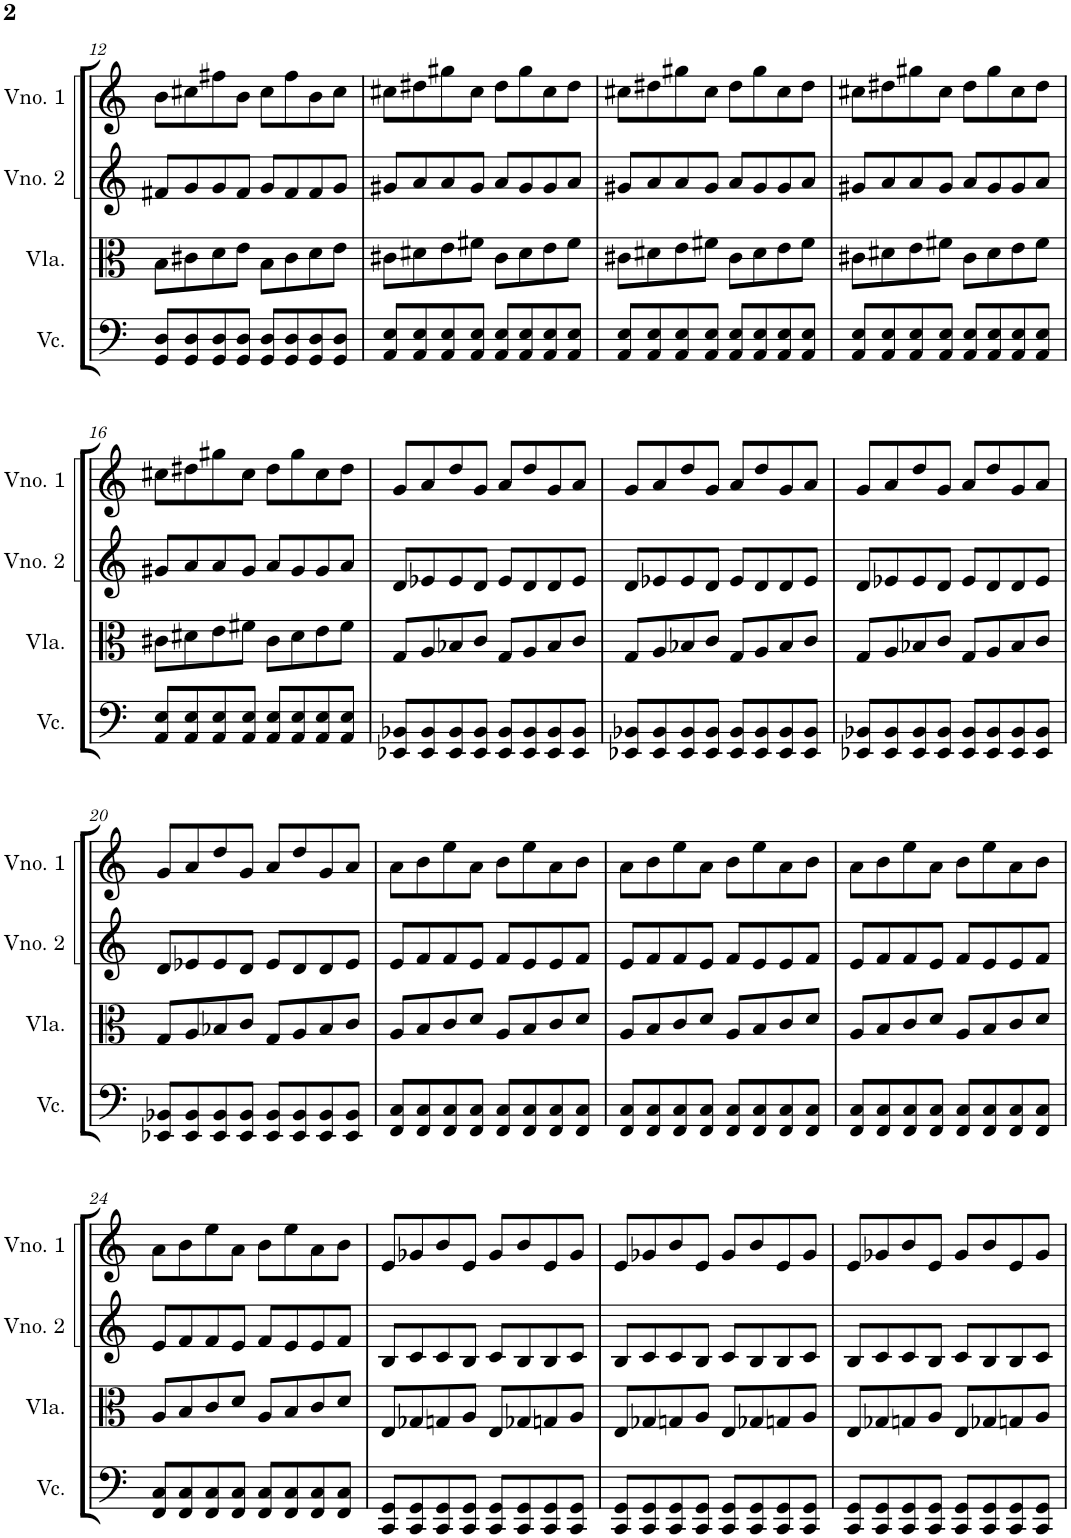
**kern	**kern	**kern	**kern
*part4	*part3	*part2	*part1
*staff4	*staff3	*staff2	*staff1
*I"Violoncelo	*I"Viola	*I"Violino 2	*I"Violino 1
*I'Vc.	*I'Vla.	*I'Vno. 2	*I'Vno. 1
!!LO:PB:g=z
*clefF4	*clefC3	*clefG2	*clefG2
*k[]	*k[]	*k[]	*k[]
*M4/4	*M4/4	*M4/4	*M4/4
=12	=12	=12	=12
8GG/ 8D/L	8B\L	8f#X/L	8b\L
8GG/ 8D/	8c#X\	8g/	8cc#X\
8GG/ 8D/	8d\	8g/	8ff#X\
8GG/ 8D/J	8e\J	8f#/J	8b\J
8GG/ 8D/L	8B\L	8g/L	8cc#\L
8GG/ 8D/	8c#\	8f#/	8ff#\
8GG/ 8D/	8d\	8f#/	8b\
8GG/ 8D/J	8e\J	8g/J	8cc#\J
=13	=13	=13	=13
8AA/ 8E/L	8c#X\L	8g#X/L	8cc#X\L
8AA/ 8E/	8d#X\	8a/	8dd#X\
8AA/ 8E/	8e\	8a/	8gg#X\
8AA/ 8E/J	8f#X\J	8g#/J	8cc#\J
8AA/ 8E/L	8c#\L	8a/L	8dd#\L
8AA/ 8E/	8d#\	8g#/	8gg#\
8AA/ 8E/	8e\	8g#/	8cc#\
8AA/ 8E/J	8f#\J	8a/J	8dd#\J
=14	=14	=14	=14
8AA/ 8E/L	8c#X\L	8g#X/L	8cc#X\L
8AA/ 8E/	8d#X\	8a/	8dd#X\
8AA/ 8E/	8e\	8a/	8gg#X\
8AA/ 8E/J	8f#X\J	8g#/J	8cc#\J
8AA/ 8E/L	8c#\L	8a/L	8dd#\L
8AA/ 8E/	8d#\	8g#/	8gg#\
8AA/ 8E/	8e\	8g#/	8cc#\
8AA/ 8E/J	8f#\J	8a/J	8dd#\J
=15	=15	=15	=15
8AA/ 8E/L	8c#X\L	8g#X/L	8cc#X\L
8AA/ 8E/	8d#X\	8a/	8dd#X\
8AA/ 8E/	8e\	8a/	8gg#X\
8AA/ 8E/J	8f#X\J	8g#/J	8cc#\J
8AA/ 8E/L	8c#\L	8a/L	8dd#\L
8AA/ 8E/	8d#\	8g#/	8gg#\
8AA/ 8E/	8e\	8g#/	8cc#\
8AA/ 8E/J	8f#\J	8a/J	8dd#\J
!!LO:LB:g=z
=16	=16	=16	=16
8AA/ 8E/L	8c#X\L	8g#X/L	8cc#X\L
8AA/ 8E/	8d#X\	8a/	8dd#X\
8AA/ 8E/	8e\	8a/	8gg#X\
8AA/ 8E/J	8f#X\J	8g#/J	8cc#\J
8AA/ 8E/L	8c#\L	8a/L	8dd#\L
8AA/ 8E/	8d#\	8g#/	8gg#\
8AA/ 8E/	8e\	8g#/	8cc#\
8AA/ 8E/J	8f#\J	8a/J	8dd#\J
=17	=17	=17	=17
8EE-X/ 8BB-X/L	8G/L	8d/L	8g/L
8EE-/ 8BB-/	8A/	8e-X/	8a/
8EE-/ 8BB-/	8B-X/	8e-/	8dd/
8EE-/ 8BB-/J	8c/J	8d/J	8g/J
8EE-/ 8BB-/L	8G/L	8e-/L	8a/L
8EE-/ 8BB-/	8A/	8d/	8dd/
8EE-/ 8BB-/	8B-/	8d/	8g/
8EE-/ 8BB-/J	8c/J	8e-/J	8a/J
=18	=18	=18	=18
8EE-X/ 8BB-X/L	8G/L	8d/L	8g/L
8EE-/ 8BB-/	8A/	8e-X/	8a/
8EE-/ 8BB-/	8B-X/	8e-/	8dd/
8EE-/ 8BB-/J	8c/J	8d/J	8g/J
8EE-/ 8BB-/L	8G/L	8e-/L	8a/L
8EE-/ 8BB-/	8A/	8d/	8dd/
8EE-/ 8BB-/	8B-/	8d/	8g/
8EE-/ 8BB-/J	8c/J	8e-/J	8a/J
=19	=19	=19	=19
8EE-X/ 8BB-X/L	8G/L	8d/L	8g/L
8EE-/ 8BB-/	8A/	8e-X/	8a/
8EE-/ 8BB-/	8B-X/	8e-/	8dd/
8EE-/ 8BB-/J	8c/J	8d/J	8g/J
8EE-/ 8BB-/L	8G/L	8e-/L	8a/L
8EE-/ 8BB-/	8A/	8d/	8dd/
8EE-/ 8BB-/	8B-/	8d/	8g/
8EE-/ 8BB-/J	8c/J	8e-/J	8a/J
!!LO:LB:g=z
=20	=20	=20	=20
8EE-X/ 8BB-X/L	8G/L	8d/L	8g/L
8EE-/ 8BB-/	8A/	8e-X/	8a/
8EE-/ 8BB-/	8B-X/	8e-/	8dd/
8EE-/ 8BB-/J	8c/J	8d/J	8g/J
8EE-/ 8BB-/L	8G/L	8e-/L	8a/L
8EE-/ 8BB-/	8A/	8d/	8dd/
8EE-/ 8BB-/	8B-/	8d/	8g/
8EE-/ 8BB-/J	8c/J	8e-/J	8a/J
=21	=21	=21	=21
8FF/ 8C/L	8A/L	8e/L	8a\L
8FF/ 8C/	8B/	8f/	8b\
8FF/ 8C/	8c/	8f/	8ee\
8FF/ 8C/J	8d/J	8e/J	8a\J
8FF/ 8C/L	8A/L	8f/L	8b\L
8FF/ 8C/	8B/	8e/	8ee\
8FF/ 8C/	8c/	8e/	8a\
8FF/ 8C/J	8d/J	8f/J	8b\J
=22	=22	=22	=22
8FF/ 8C/L	8A/L	8e/L	8a\L
8FF/ 8C/	8B/	8f/	8b\
8FF/ 8C/	8c/	8f/	8ee\
8FF/ 8C/J	8d/J	8e/J	8a\J
8FF/ 8C/L	8A/L	8f/L	8b\L
8FF/ 8C/	8B/	8e/	8ee\
8FF/ 8C/	8c/	8e/	8a\
8FF/ 8C/J	8d/J	8f/J	8b\J
=23	=23	=23	=23
8FF/ 8C/L	8A/L	8e/L	8a\L
8FF/ 8C/	8B/	8f/	8b\
8FF/ 8C/	8c/	8f/	8ee\
8FF/ 8C/J	8d/J	8e/J	8a\J
8FF/ 8C/L	8A/L	8f/L	8b\L
8FF/ 8C/	8B/	8e/	8ee\
8FF/ 8C/	8c/	8e/	8a\
8FF/ 8C/J	8d/J	8f/J	8b\J
!!LO:LB:g=z
=24	=24	=24	=24
8FF/ 8C/L	8A/L	8e/L	8a\L
8FF/ 8C/	8B/	8f/	8b\
8FF/ 8C/	8c/	8f/	8ee\
8FF/ 8C/J	8d/J	8e/J	8a\J
8FF/ 8C/L	8A/L	8f/L	8b\L
8FF/ 8C/	8B/	8e/	8ee\
8FF/ 8C/	8c/	8e/	8a\
8FF/ 8C/J	8d/J	8f/J	8b\J
=25	=25	=25	=25
8CC/ 8GG/L	8E/L	8B/L	8e/L
8CC/ 8GG/	8G-X/	8c/	8g-X/
8CC/ 8GG/	8Gn/	8c/	8b/
8CC/ 8GG/J	8A/J	8B/J	8e/J
8CC/ 8GG/L	8E/L	8c/L	8g-/L
8CC/ 8GG/	8G-X/	8B/	8b/
8CC/ 8GG/	8Gn/	8B/	8e/
8CC/ 8GG/J	8A/J	8c/J	8g-/J
=26	=26	=26	=26
8CC/ 8GG/L	8E/L	8B/L	8e/L
8CC/ 8GG/	8G-X/	8c/	8g-X/
8CC/ 8GG/	8Gn/	8c/	8b/
8CC/ 8GG/J	8A/J	8B/J	8e/J
8CC/ 8GG/L	8E/L	8c/L	8g-/L
8CC/ 8GG/	8G-X/	8B/	8b/
8CC/ 8GG/	8Gn/	8B/	8e/
8CC/ 8GG/J	8A/J	8c/J	8g-/J
=27	=27	=27	=27
8CC/ 8GG/L	8E/L	8B/L	8e/L
8CC/ 8GG/	8G-X/	8c/	8g-X/
8CC/ 8GG/	8Gn/	8c/	8b/
8CC/ 8GG/J	8A/J	8B/J	8e/J
8CC/ 8GG/L	8E/L	8c/L	8g-/L
8CC/ 8GG/	8G-X/	8B/	8b/
8CC/ 8GG/	8Gn/	8B/	8e/
8CC/ 8GG/J	8A/J	8c/J	8g-/J
=	=	=	=
*-	*-	*-	*-
